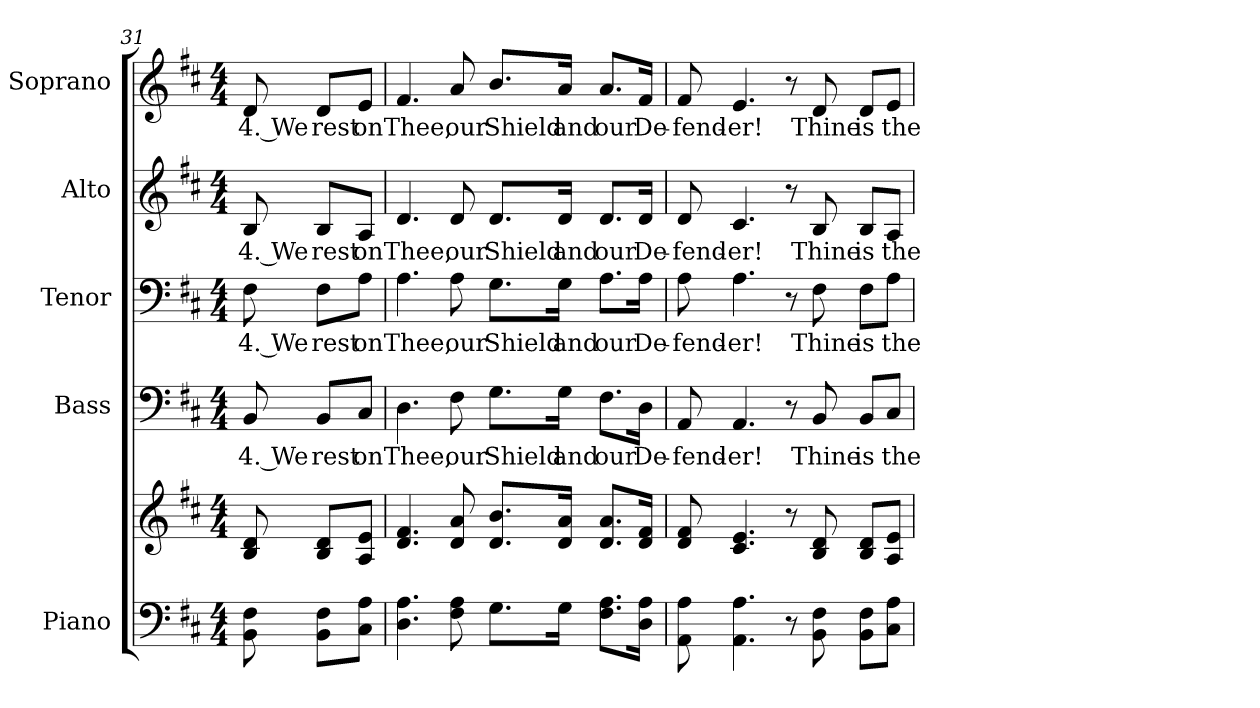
**kern	**kern	**kern	**text	**kern	**text	**kern	**text	**kern	**text
*part5	*part5	*part4	*part4	*part3	*part3	*part2	*part2	*part1	*part1
*staff6	*staff5	*staff4	*staff4	*staff3	*staff3	*staff2	*staff2	*staff1	*staff1
*I"Piano	*	*I"Bass	*	*I"Tenor	*	*I"Alto	*	*I"Soprano	*
*I'Pno.	*	*I'B.	*	*I'T.	*	*I'A.	*	*I'S.	*
!!LO:PB:g=z
*clefF4	*clefG2	*clefF4	*	*clefF4	*	*clefG2	*	*clefG2	*
*k[f#c#]	*k[f#c#]	*k[f#c#]	*	*k[f#c#]	*	*k[f#c#]	*	*k[f#c#]	*
*D:	*D:	*D:	*	*D:	*	*D:	*	*D:	*
*M4/4	*M4/4	*M4/4	*	*M4/4	*	*M4/4	*	*M4/4	*
=31	=31	=31	=31	=31	=31	=31	=31	=31	=31
!	!	!	!LO:LY:b:color=#000000	!	!	!	!	!	!
!	!	!	!	!	!LO:LY:b:color=#000000	!	!	!	!
!	!	!	!	!	!	!	!LO:LY:b:color=#000000	!	!
!	!	!	!	!	!	!	!	!	!LO:LY:b:color=#000000
8BBi\ 8F#i	8Bi/ 8di	8BBi/	4. We	8F#i\	4. We	8Bi/	4. We	8di/	4. We
!	!	!	!LO:LY:b:color=#000000	!	!	!	!	!	!
!	!	!	!	!	!LO:LY:b:color=#000000	!	!	!	!
!	!	!	!	!	!	!	!LO:LY:b:color=#000000	!	!
!	!	!	!	!	!	!	!	!	!LO:LY:b:color=#000000
8BBi\ 8F#i\L	8Bi/ 8di/L	8BBi/L	rest	8F#i\L	rest	8Bi/L	rest	8di/L	rest
!	!	!	!LO:LY:b:color=#000000	!	!	!	!	!	!
!	!	!	!	!	!LO:LY:b:color=#000000	!	!	!	!
!	!	!	!	!	!	!	!LO:LY:b:color=#000000	!	!
!	!	!	!	!	!	!	!	!	!LO:LY:b:color=#000000
8C#i\ 8Ai\J	8Ai/ 8ei/J	8C#i/J	on	8Ai\J	on	8Ai/J	on	8ei/J	on
=32	=32	=32	=32	=32	=32	=32	=32	=32	=32
!	!	!	!LO:LY:b:color=#000000	!	!	!	!	!	!
!	!	!	!	!	!LO:LY:b:color=#000000	!	!	!	!
!	!	!	!	!	!	!	!LO:LY:b:color=#000000	!	!
!	!	!	!	!	!	!	!	!	!LO:LY:b:color=#000000
4.Di\ 4.Ai	4.di/ 4.f#i	4.Di\	Thee,	4.Ai\	Thee,	4.di/	Thee,	4.f#i/	Thee,
!	!	!	!LO:LY:b:color=#000000	!	!	!	!	!	!
!	!	!	!	!	!LO:LY:b:color=#000000	!	!	!	!
!	!	!	!	!	!	!	!LO:LY:b:color=#000000	!	!
!	!	!	!	!	!	!	!	!	!LO:LY:b:color=#000000
8F#i\ 8Ai	8di/ 8ai	8F#i\	our	8Ai\	our	8di/	our	8ai/	our
!	!	!	!LO:LY:b:color=#000000	!	!	!	!	!	!
!	!	!	!	!	!LO:LY:b:color=#000000	!	!	!	!
!	!	!	!	!	!	!	!LO:LY:b:color=#000000	!	!
!	!	!	!	!	!	!	!	!	!LO:LY:b:color=#000000
8.Gi\L	8.di/ 8.bi/L	8.Gi\L	Shield	8.Gi\L	Shield	8.di/L	Shield	8.bi/L	Shield
!	!	!	!LO:LY:b:color=#000000	!	!	!	!	!	!
!	!	!	!	!	!LO:LY:b:color=#000000	!	!	!	!
!	!	!	!	!	!	!	!LO:LY:b:color=#000000	!	!
!	!	!	!	!	!	!	!	!	!LO:LY:b:color=#000000
16Gi\Jk	16di/ 16ai/Jk	16Gi\Jk	and	16Gi\Jk	and	16di/Jk	and	16ai/Jk	and
!	!	!	!LO:LY:b:color=#000000	!	!	!	!	!	!
!	!	!	!	!	!LO:LY:b:color=#000000	!	!	!	!
!	!	!	!	!	!	!	!LO:LY:b:color=#000000	!	!
!	!	!	!	!	!	!	!	!	!LO:LY:b:color=#000000
8.F#i\ 8.Ai\L	8.di/ 8.ai/L	8.F#i\L	our	8.Ai\L	our	8.di/L	our	8.ai/L	our
!	!	!	!LO:LY:b:color=#000000	!	!	!	!	!	!
!	!	!	!	!	!LO:LY:b:color=#000000	!	!	!	!
!	!	!	!	!	!	!	!LO:LY:b:color=#000000	!	!
!	!	!	!	!	!	!	!	!	!LO:LY:b:color=#000000
16Di\ 16Ai\Jk	16di/ 16f#i/Jk	16Di\Jk	De-	16Ai\Jk	De-	16di/Jk	De-	16f#i/Jk	De-
!!LO:PB:g=z
=33	=33	=33	=33	=33	=33	=33	=33	=33	=33
!	!	!	!LO:LY:b:color=#000000	!	!	!	!	!	!
!	!	!	!	!	!LO:LY:b:color=#000000	!	!	!	!
!	!	!	!	!	!	!	!LO:LY:b:color=#000000	!	!
!	!	!	!	!	!	!	!	!	!LO:LY:b:color=#000000
8AAi\ 8Ai	8di/ 8f#i	8AAi/	-fend-	8Ai\	-fend-	8di/	-fend-	8f#i/	-fend-
!	!	!	!LO:LY:b:color=#000000	!	!	!	!	!	!
!	!	!	!	!	!LO:LY:b:color=#000000	!	!	!	!
!	!	!	!	!	!	!	!LO:LY:b:color=#000000	!	!
!	!	!	!	!	!	!	!	!	!LO:LY:b:color=#000000
4.AAi\ 4.Ai	4.c#i/ 4.ei	4.AAi/	-er!	4.Ai\	-er!	4.c#i/	-er!	4.ei/	-er!
8r	8r	8r	.	8r	.	8r	.	8r	.
!	!	!	!LO:LY:b:color=#000000	!	!	!	!	!	!
!	!	!	!	!	!LO:LY:b:color=#000000	!	!	!	!
!	!	!	!	!	!	!	!LO:LY:b:color=#000000	!	!
!	!	!	!	!	!	!	!	!	!LO:LY:b:color=#000000
8BBi\ 8F#i	8Bi/ 8di	8BBi/	Thine	8F#i\	Thine	8Bi/	Thine	8di/	Thine
!	!	!	!LO:LY:b:color=#000000	!	!	!	!	!	!
!	!	!	!	!	!LO:LY:b:color=#000000	!	!	!	!
!	!	!	!	!	!	!	!LO:LY:b:color=#000000	!	!
!	!	!	!	!	!	!	!	!	!LO:LY:b:color=#000000
8BBi\ 8F#i\L	8Bi/ 8di/L	8BBi/L	is	8F#i\L	is	8Bi/L	is	8di/L	is
!	!	!	!LO:LY:b:color=#000000	!	!	!	!	!	!
!	!	!	!	!	!LO:LY:b:color=#000000	!	!	!	!
!	!	!	!	!	!	!	!LO:LY:b:color=#000000	!	!
!	!	!	!	!	!	!	!	!	!LO:LY:b:color=#000000
8C#i\ 8Ai\J	8Ai/ 8ei/J	8C#i/J	the	8Ai\J	the	8Ai/J	the	8ei/J	the
=	=	=	=	=	=	=	=	=	=
*-	*-	*-	*-	*-	*-	*-	*-	*-	*-
